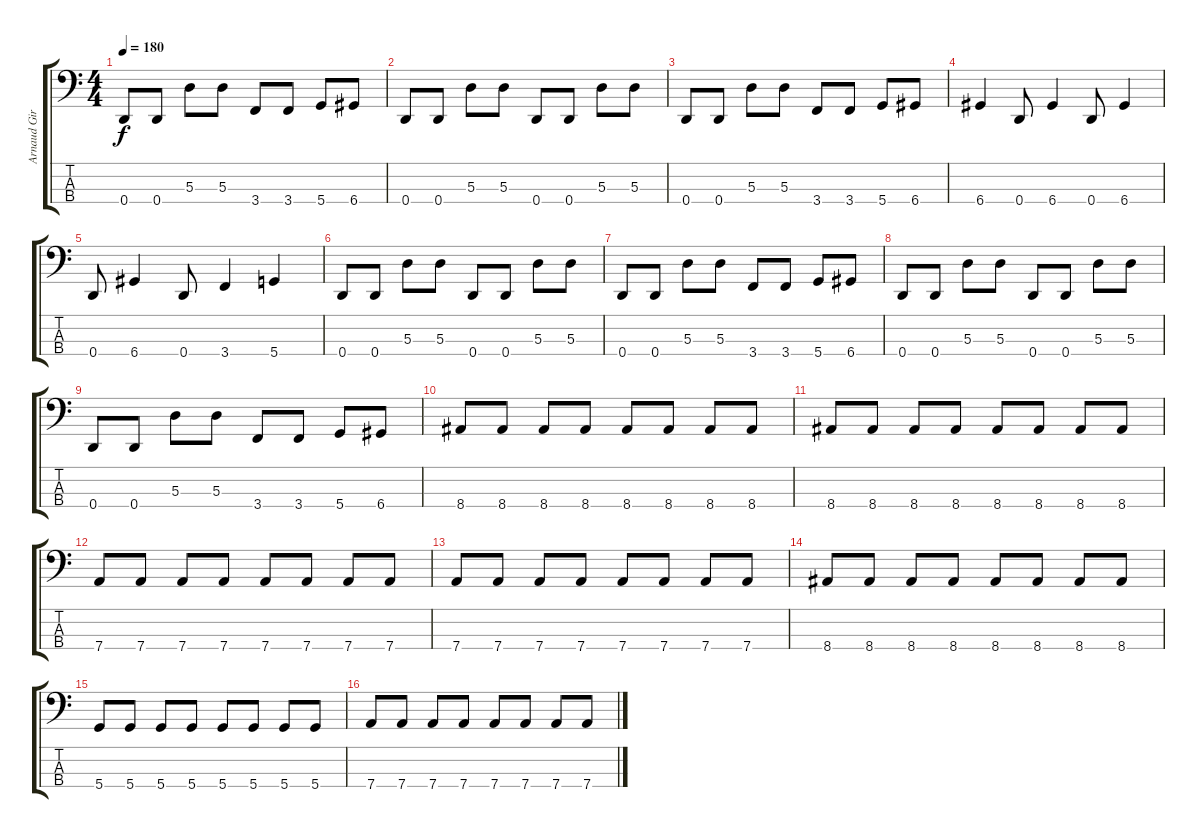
\track ("Arnaud Giroux" "Arnaud Gir") {instrument electricbassfinger}
\staff {score tabs}
\tuning (G2 D2 A1 D1) {hide}
\ts (4 4)
\tempo 180
\clef f4
\ks c
0.4.8{dy f} 0.4.8 5.3.8 5.3.8 3.4.8 3.4.8 5.4.8 6.4.8 |
0.4.8 0.4.8 5.3.8 5.3.8 0.4.8 0.4.8 5.3.8 5.3.8 |
0.4.8 0.4.8 5.3.8 5.3.8 3.4.8 3.4.8 5.4.8 6.4.8 |
6.4.4 0.4.8 6.4.4 0.4.8 6.4.4 |
0.4.8 6.4.4 0.4.8 3.4.4 5.4.4 |
0.4.8 0.4.8 5.3.8 5.3.8 0.4.8 0.4.8 5.3.8 5.3.8 |
0.4.8 0.4.8 5.3.8 5.3.8 3.4.8 3.4.8 5.4.8 6.4.8 |
0.4.8 0.4.8 5.3.8 5.3.8 0.4.8 0.4.8 5.3.8 5.3.8 |
0.4.8 0.4.8 5.3.8 5.3.8 3.4.8 3.4.8 5.4.8 6.4.8 |
8.4.8 8.4.8 8.4.8 8.4.8 8.4.8 8.4.8 8.4.8 8.4.8 |
8.4.8 8.4.8 8.4.8 8.4.8 8.4.8 8.4.8 8.4.8 8.4.8 |
7.4.8 7.4.8 7.4.8 7.4.8 7.4.8 7.4.8 7.4.8 7.4.8 |
7.4.8 7.4.8 7.4.8 7.4.8 7.4.8 7.4.8 7.4.8 7.4.8 |
8.4.8 8.4.8 8.4.8 8.4.8 8.4.8 8.4.8 8.4.8 8.4.8 |
5.4.8 5.4.8 5.4.8 5.4.8 5.4.8 5.4.8 5.4.8 5.4.8 |
7.4.8 7.4.8 7.4.8 7.4.8 7.4.8 7.4.8 7.4.8 7.4.8
